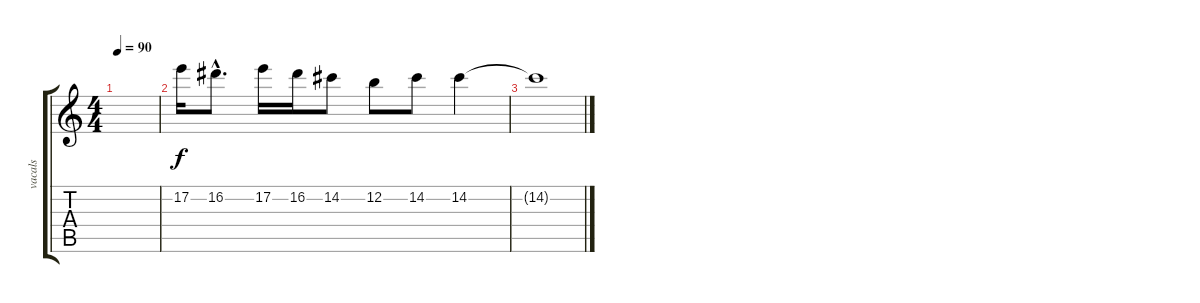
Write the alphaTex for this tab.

\track ("vacals" "vacals") {instrument overdrivenguitar}
\staff {score tabs}
\tuning (E4 B3 G3 D3 A2 E2) {hide}
\ts (4 4)
\tempo 90
\clef g2
\ks c
|
17.2.16 16.2{hac}.8{d} 17.2.16 16.2.16 14.2.8 12.2.8 14.2.8 14.2.4 |
14.2{t}.1
